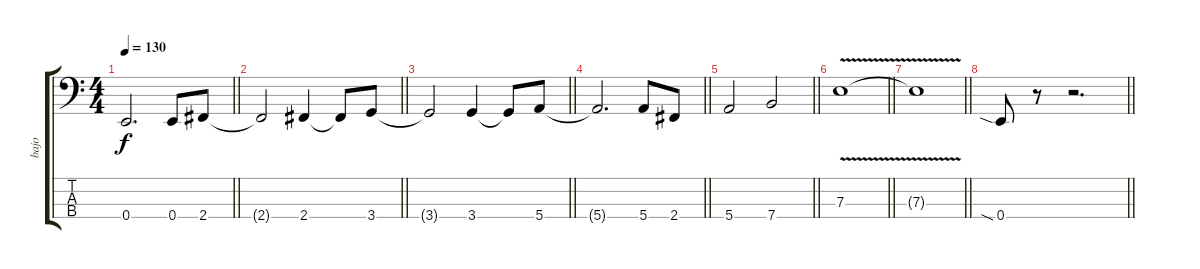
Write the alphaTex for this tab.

\track ("bajo" "bajo") {instrument electricbassfinger}
\staff {score tabs}
\tuning (G2 D2 A1 E1) {hide}
\ts (4 4)
\tempo 130
\clef f4
\barLineRight lightlight
\ks c
0.4.2{d dy f} 0.4.8 2.4.8 |
\barLineRight lightlight
2.4{t}.2 2.4.4 2.4{t}.8 3.4.8 |
\barLineRight lightlight
3.4{t}.2 3.4.4 3.4{t}.8 5.4.8 |
\barLineRight lightlight
5.4{t}.2{d} 5.4.8 2.4.8 |
\barLineRight lightlight
5.4.2 7.4.2 |
\barLineRight lightlight
7.3{v}.1 |
\barLineRight lightlight
7.3{v t}.1 |
\barLineRight lightlight
0.4{sia}.8 r.8 r.2{d}
